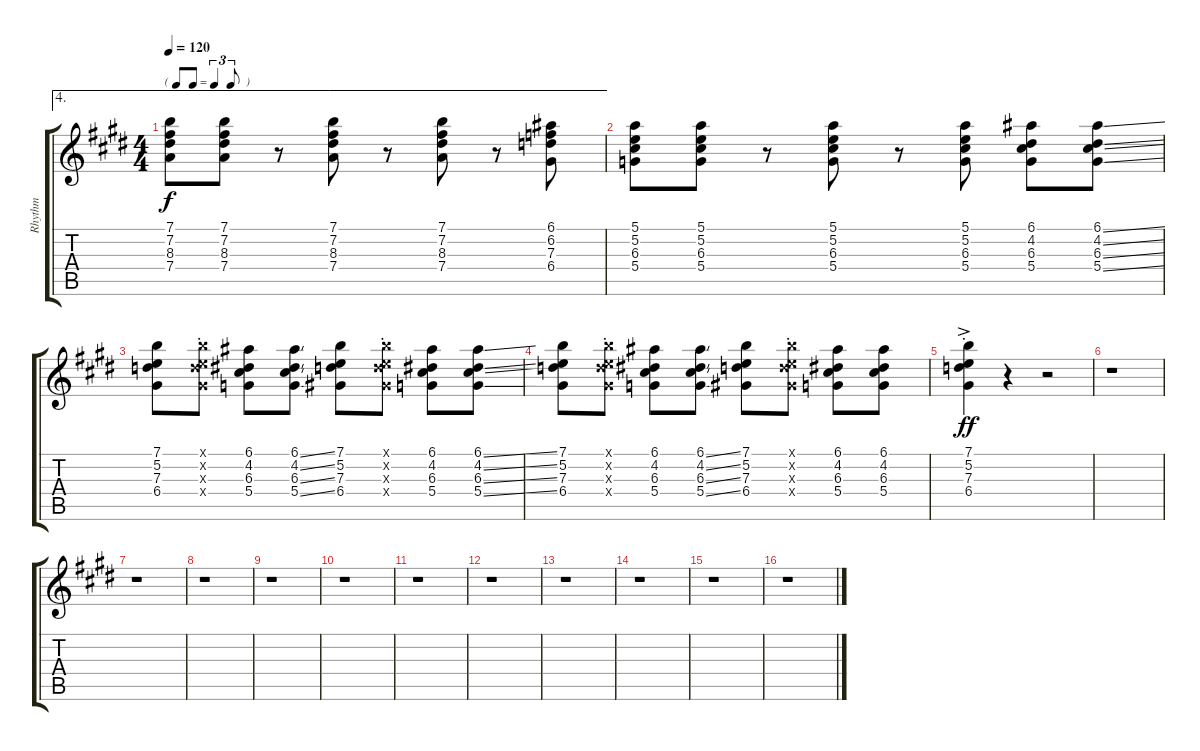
\track ("Rhythm" "Rhythm") {instrument electricguitarjazz}
\staff {score tabs}
\tuning (E4 B3 G3 D3 A2 E2) {hide}
\ae 4
\ts (4 4)
\tf triplet8th
\tempo 120
\clef g2
\ks c#minor
(7.1 7.2 8.3 7.4).8{dy f} (7.1 7.2 8.3 7.4).8 r.8 (7.1 7.2 8.3 7.4).8 r.8 (7.1 7.2 8.3 7.4).8 r.8 (6.1 6.2 7.3 6.4).8 |
(5.1 5.2 6.3 5.4).8 (5.1 5.2 6.3 5.4).8 r.8 (5.1 5.2 6.3 5.4).8 r.8 (5.1 5.2 6.3 5.4).8 (6.1 4.2 6.3 5.4).8 (6.1{ss} 4.2{ss} 6.3{ss} 5.4{ss}).8 |
(7.1 5.2 7.3 6.4).8 (7.1{st x} 5.2{st x} 7.3{st x} 6.4{st x}).8 (6.1 4.2 6.3 5.4).8 (6.1{ss} 4.2{ss} 6.3{ss} 5.4{ss}).8 (7.1 5.2 7.3 6.4).8 (7.1{st x} 5.2{st x} 7.3{st x} 6.4{st x}).8 (6.1 4.2 6.3 5.4).8 (6.1{ss} 4.2{ss} 6.3{ss} 5.4{ss}).8 |
(7.1 5.2 7.3 6.4).8 (7.1{st x} 5.2{st x} 7.3{st x} 6.4{st x}).8 (6.1 4.2 6.3 5.4).8 (6.1{ss} 4.2{ss} 6.3{ss} 5.4{ss}).8 (7.1 5.2 7.3 6.4).8 (7.1{st x} 5.2{st x} 7.3{st x} 6.4{st x}).8 (6.1 4.2 6.3 5.4).8 (6.1 4.2 6.3 5.4).8 |
(7.1{ac st} 5.2{ac st} 7.3{ac st} 6.4{ac st}).4{dy ff} r.4 r.2 |
r.1 |
r.1 |
r.1 |
r.1 |
r.1 |
r.1 |
r.1 |
r.1 |
r.1 |
r.1 |
r.1
